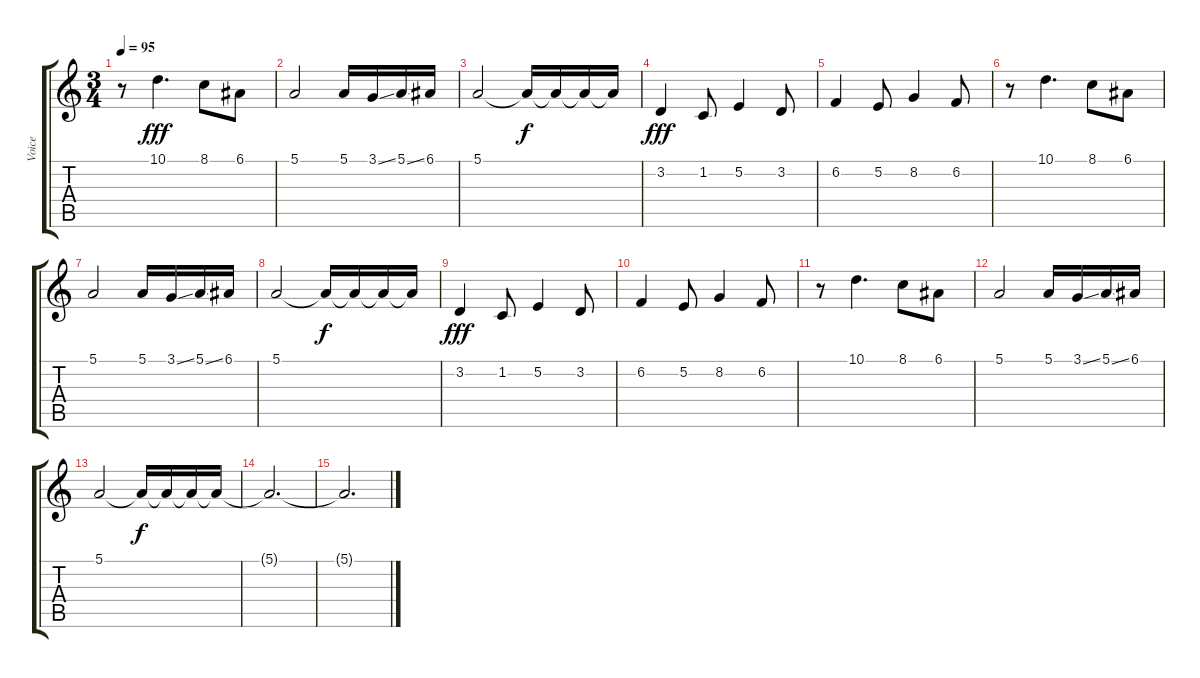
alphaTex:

\track ("Voice" "Voice") {instrument flute}
\staff {score tabs}
\tuning (E4 B3 G3 D3 A2 E2) {hide}
\ts (3 4)
\tempo 95
\clef g2
\ks c
r.8{dy fff} 10.1.4{d} 8.1.8 6.1.8 |
5.1.2 5.1.16 3.1{ss}.16 5.1{ss}.16 6.1.16 |
5.1.2 5.1{t}.16{dy f} 5.1{t}.16 5.1{t}.16 5.1{t}.16 |
3.2.4{dy fff} 1.2.8 5.2.4 3.2.8 |
6.2.4 5.2.8 8.2.4 6.2.8 |
r.8 10.1.4{d} 8.1.8 6.1.8 |
5.1.2 5.1.16 3.1{ss}.16 5.1{ss}.16 6.1.16 |
5.1.2 5.1{t}.16{dy f} 5.1{t}.16 5.1{t}.16 5.1{t}.16 |
3.2.4{dy fff} 1.2.8 5.2.4 3.2.8 |
6.2.4 5.2.8 8.2.4 6.2.8 |
r.8 10.1.4{d} 8.1.8 6.1.8 |
5.1.2 5.1.16 3.1{ss}.16 5.1{ss}.16 6.1.16 |
5.1.2 5.1{t}.16{dy f} 5.1{t}.16 5.1{t}.16 5.1{t}.16 |
5.1{t}.2{d} |
5.1{t}.2{d}
